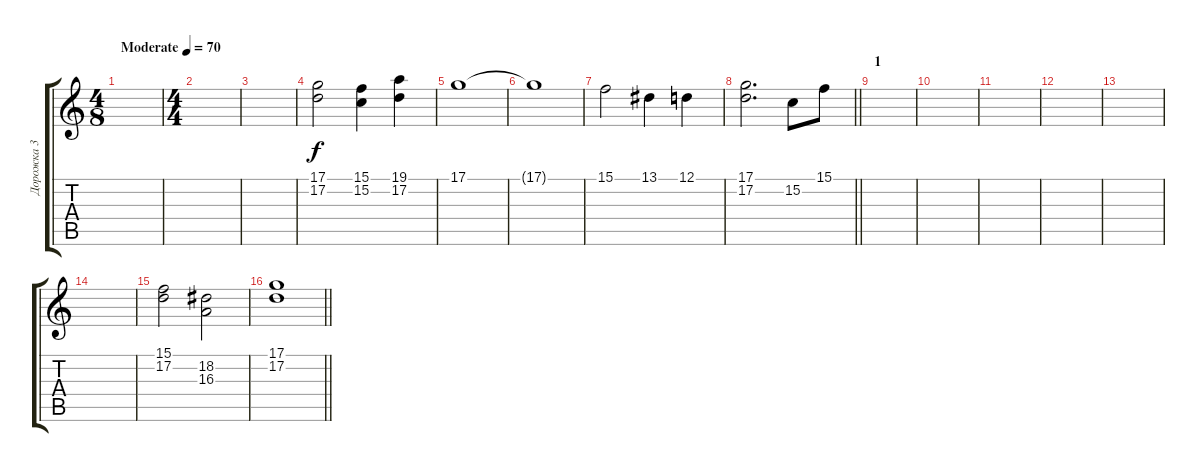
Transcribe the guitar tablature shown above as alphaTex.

\track ("Дорожка 3" "Дорожка 3") {instrument stringensemble1}
\staff {score tabs}
\tuning (D4 A3 F3 C3 G2 D2) {hide}
\ts (4 8)
\tempo (70 "Moderate")
\clef g2
\ks c
|
\ts (4 4)
|
|
(17.1 17.2).2 (15.1 15.2).4 (19.1 17.2).4 |
17.1.1 |
17.1{t}.1 |
15.1.2 13.1.4 12.1.4 |
\barLineRight lightlight
(17.1 17.2).2{d} 15.2.8 15.1.8 |
\section ("" "1")
|
|
|
|
|
|
(15.1 17.2).2 (18.2 16.3).2 |
\barLineRight lightlight
(17.1 17.2).1
